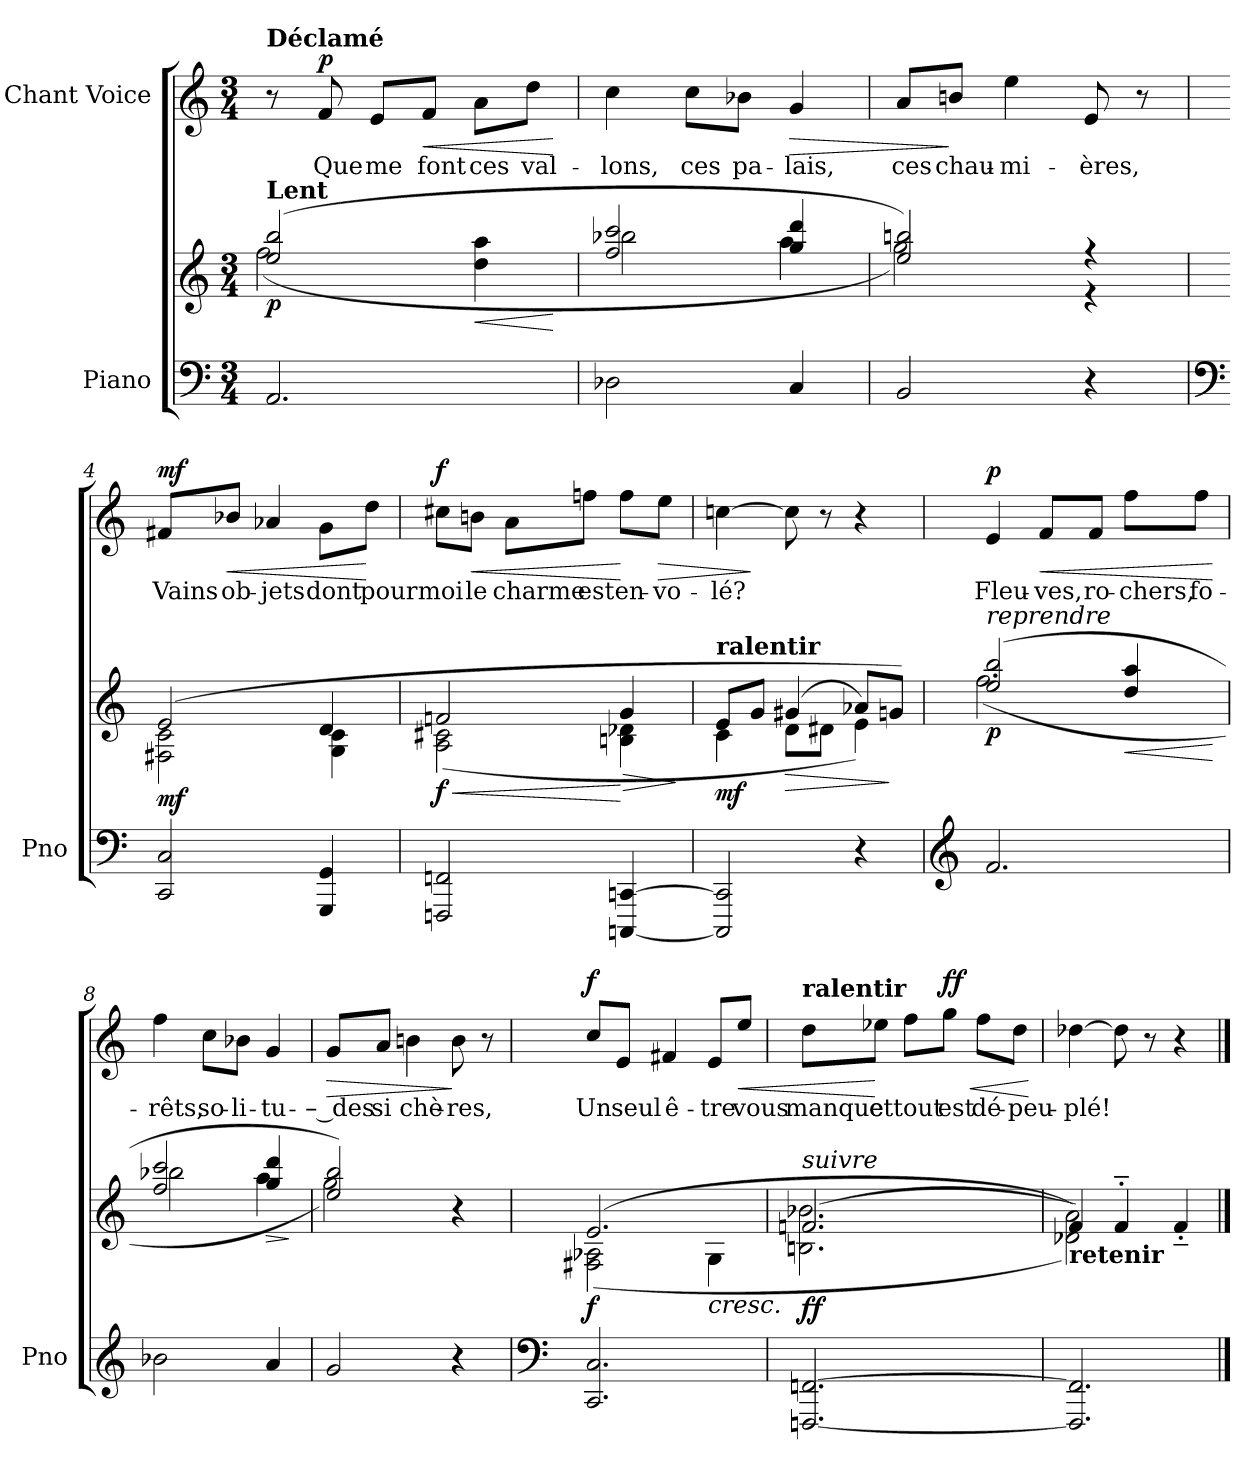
**kern	**kern	**dynam	**kern	**text	**dynam
*part2	*part2	*part2	*part1	*part1	*part1
*staff3	*staff2	*staff2/3	*staff1	*staff1	*staff1
*I"Piano	*	*	*I"Chant Voice	*	*
*I'Pno	*	*	*	*	*
*clefF4	*clefG2	*	*clefG2	*	*
*k[]	*k[]	*	*k[]	*	*
*M3/4	*M3/4	*	*M3/4	*	*
=1	=1	=1	=1	=1	=1
*	*^	*	*	*	*
!	!	!	!	!LO:TX:a:B:t=Déclamé	!	!
!	!LO:TX:a:B:t=Lent	!	!	!	!	!
!	!	!	!LO:DY:b	!	!	!
2.AA/	(2ee/ 2bb/	(2ff\	p	8r	.	.
!	!	!	!	!	!	!LO:DY:a
.	.	.	.	8f/	Que	p
.	.	.	.	8e/L	me	.
!	!	!	!	!	!	!LO:HP:b
.	.	.	.	8f/J	font	<
!	!	!	!LO:HP:b	!	!	!
.	4dd\ 4aa\	4ryy	<	8a\L	ces	.
.	.	.	.	8dd\J	val-	.
*	*v	*v	*	*	*	*
.	.	[	.	.	[
=2	=2	=2	=2	=2	=2
*	*^	*	*	*	*
2D-X\	2ff/ 2ccc/	2bb-X\	.	4cc\	-lons,	.
.	.	.	.	8cc\L	ces	.
.	.	.	.	8b-X\J	pa-	.
!	!	!	!	!	!	!LO:HP:b
4C/	4gg/ 4ddd/	4aa\	.	4g/	-lais,	>
=3	=3	=3	=3	=3	=3	=3
2BB/	2ee/ 2bbni/)	2gg\)	.	8a/L	ces	.
.	.	.	.	8bni/J	chau-	]
.	.	.	.	4ee\	-mi-	.
4r	4r	4r	.	8e/	-ères,	.
.	.	.	.	8r	.	.
=4	=4	=4	=4	=4	=4	=4
*clefF4	*	*	*	*	*	*
!	!	!	!LO:DY:b	!	!	!LO:DY:a
2CC/ 2C/	(>2e/	2F#X\ 2c\	mf	8f#X/L	Vains	mf
!	!	!	!	!	!	!LO:HP:b
.	.	.	.	8b-X/J	ob-	<
.	.	.	.	4a-X/	-jets	.
4GGG/ 4GG/	4d/	4G\ 4c\	.	8g\L	dont	.
.	.	.	.	8dd\J	pour	[
=5	=5	=5	=5	=5	=5	=5
!	!	!	!LO:HP:b	!	!	!
!	!	!	!LO:DY:n=1:b	!	!	!LO:DY:a
2FFFni/ 2FFni/	2fni/	(2A\ 2c#X\	< f	8cc#X\L	moi	f
!	!	!	!	!	!	!LO:HP:b
.	.	.	.	8bni\J	le	<
.	.	.	.	8a\L	charme	.
.	.	.	.	8ffni\J	est	.
!	!	!	!LO:HP:n=1:b	!	!	!
[4CCCn/ [4CCn/	4g/	4Bni\ 4d-X\	[ >	8ff\L	en-	[
!	!	!	!	!	!	!LO:HP:b
.	.	.	.	8ee\J	-vo-	>
*	*v	*v	*	*	*	*
.	.	]	.	.	.
=6	=6	=6	=6	=6	=6
*	*^	*	*^	*	*
!	!LO:TX:a:B:t=ralentir	!	!	!	!	!	!
!	!	!	!LO:DY:b	!	!	!	!
2CCC/] 2CC/]	8e/L	4c\	mf	[4ccni\	8ryy	-lé?	.
.	8g/J	.	.	.	8ryy	.	]
!	!	!	!LO:HP:b	!	!	!	!
.	[4g#X/	8d\L	>	8cc\]	4ryy	.	.
.	.	8d#X\J	.	8r	.	.	.
4r	8a-X/L]	4e\)	.	4r	4ryy	.	.
.	8gn/J)	.	]	.	.	.	.
*	*	*	*	*v	*v	*	*
=7	=7	=7	=7	=7	=7	=7
*clefG2	*	*	*	*	*	*
!	!LO:TX:i:t=reprendre	!	!	!	!	!
!	!	!	!LO:DY:b	!	!	!LO:DY:b
2.f/	(2ee/ 2bb/	(2.ff\	p	4e/	Fleu-	p
!	!	!	!	!	!	!LO:HP:b
.	.	.	.	8f/L	-ves,	<
.	.	.	.	8f/J	ro-	.
!	!	!	!LO:HP:b	!	!	!
.	4dd/ 4aa/	.	<	8ff\L	-chers,	.
.	.	.	.	8ff\J	fo-	.
*	*v	*v	*	*	*	*
.	.	[	.	.	[
=8	=8	=8	=8	=8	=8
*	*^	*	*	*	*
2b-X\	2ff/ 2ccc/	2bb-X\	.	4ff\	-rêts,	.
.	.	.	.	8cc\L	so-	.
.	.	.	.	8b-X\J	-li-	.
!	!	!	!LO:HP:b	!	!	!
4a/	4gg/ 4ddd/	4aa\	>	4g/	-tu-	.
*	*v	*v	*	*	*	*
.	.	]	.	.	.
=9	=9	=9	=9	=9	=9
*	*^	*	*	*	*
!	!	!	!	!	!	!LO:HP:b
2g/	2ee/ 2bb/)	2gg\)	.	8g/L	-– des	>
.	.	.	.	8a/J	si	.
.	.	.	.	4bnj\	chè-	.
4r	4r	4ryy	.	8b\	-res,	]
.	.	.	.	8r	.	.
=10	=10	=10	=10	=10	=10	=10
*clefF4	*	*	*	*	*	*
!	!	!	!LO:DY:b	!	!	!LO:DY:b
2.CC/ 2.C/	(2.e/	(2F#X\ 2A-X\	f	8cc/L	Un	f
.	.	.	.	8e/J	seul	.
.	.	.	.	4f#X/	ê-	.
!	!	!	!LO:HP:b	!	!	!
.	.	4G\	<	8e/L	-tre	.
!	!	!	!	!	!	!LO:HP:b
.	.	.	.	8ee/J	vous	<
=11	=11	=11	=11	=11	=11	=11
!	!	!	!	!LO:TX:a:B:t=ralentir	!	!
!	!LO:TX:i:t=suivre	!	!	!	!	!
!	!	!	!LO:DY:b	!	!	!
[>2.FFFni/ [2.FFni/	(<2.fnj/	2.Bn\ 2.b-X\	ff	8dd\L	manque	.
.	.	.	.	8ee-X\J	et	[
.	.	.	.	8ff\L	tout	.
!	!	!	!	!	!	!LO:HP:b
!	!	!	!	!	!	!LO:DY:n=1:b
.	.	.	.	8gg\J	est	< ff
.	.	.	.	8ff\L	dé-	.
.	.	.	.	8dd\J	-peu-	.
*	*v	*v	*	*	*	*
.	.	.	.	.	[
=12	=12	=12	=12	=12	=12
*	*^	*	*	*	*
!	!LO:TX:b:B:t=retenir	!	!	!	!	!
2.FFF/] 2.FF/]	4f/)	2d-X\ 2a\))	.	[4dd-X\	-plé!	.
.	4f'~/	.	.	8dd-\]	.	.
.	.	.	.	8r	.	.
.	4f'~/	4ryy	[	4r	.	.
*	*v	*v	*	*	*	*
==	==	==	==	==	==
*-	*-	*-	*-	*-	*-
